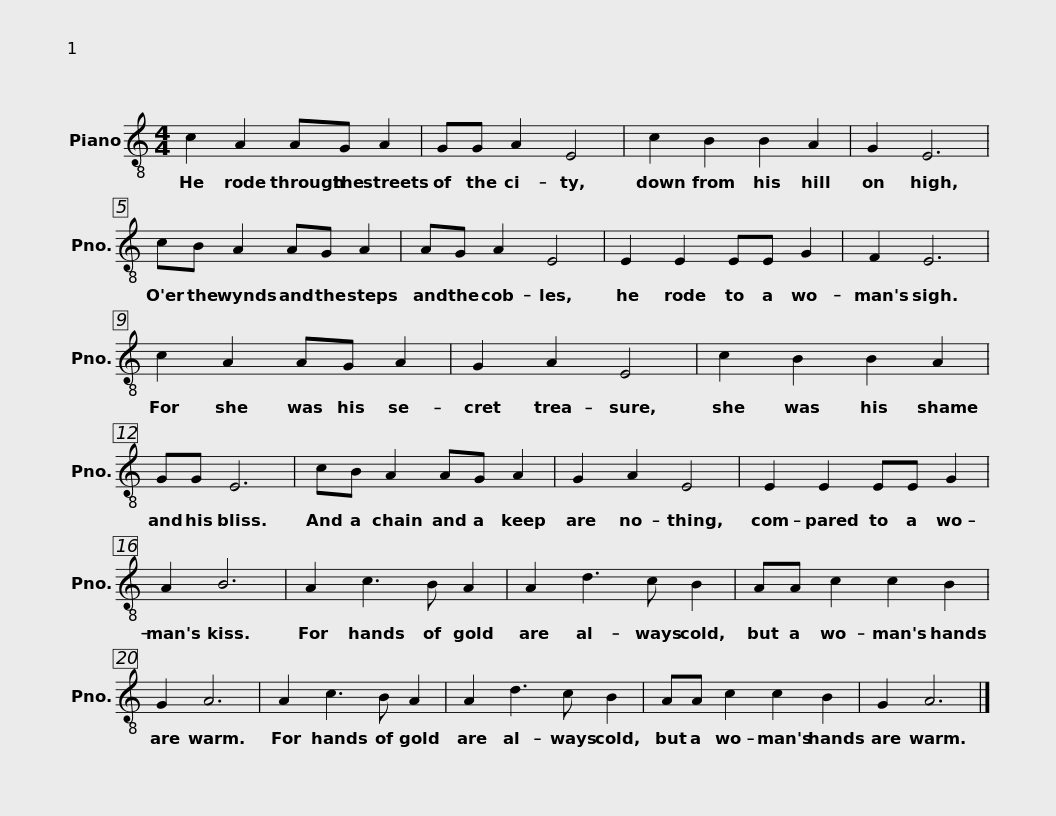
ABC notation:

X:1
L:1/8
M:4/4
I:linebreak $
K:C
V:1 treble-8
V:1
 c2 A2 AG A2 | GG A2 E4 | c2 B2 B2 A2 | G2 E6 |$ cB A2 AG A2 | %5
 AG A2 E4 | E2 E2 EE G2 | F2 E6 |$ c2 A2 AG A2 | G2 A2 E4 | %10
 c2 B2 B2 A2 | GG E6 |$ cB A2 AG A2 | G2 A2 E4 | E2 E2 EE G2 | %15
 A2 B6 |$ A2 c3 B A2 | A2 d3 c B2 | AA c2 c2 B2 | G2 A6 |$ %20
 A2 c3 B A2 | A2 d3 c B2 | AA c2 c2 B2 | G2 A6 |] %24
